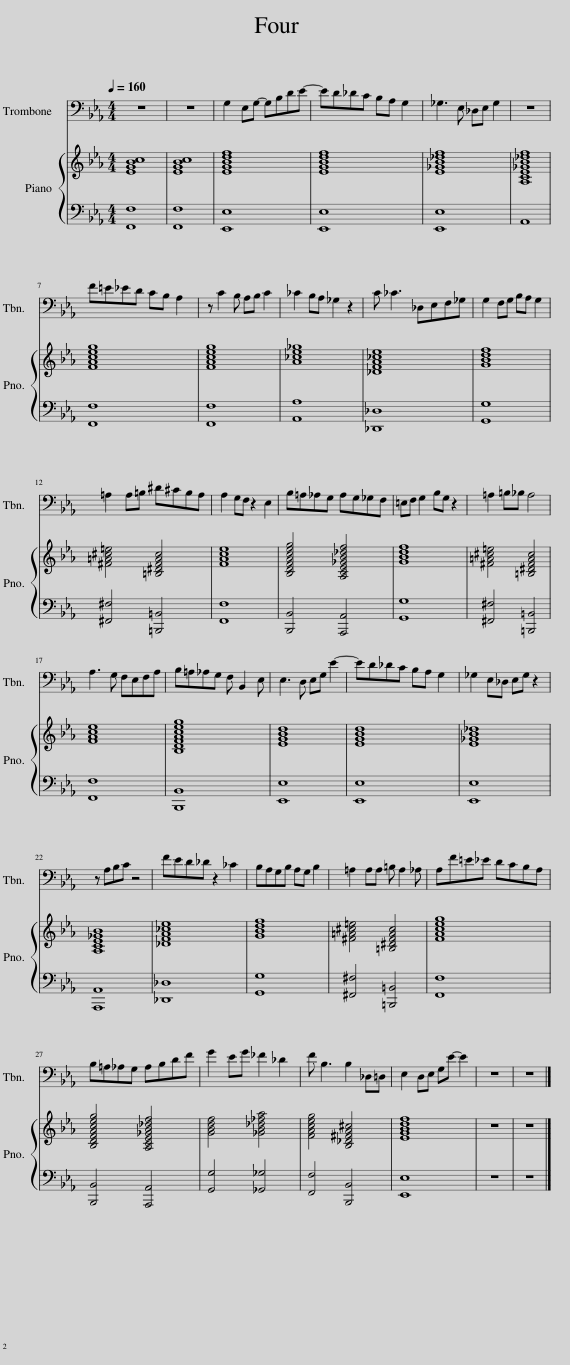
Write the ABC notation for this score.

X:1
%%score 1 { 2 | 3 }
L:1/8
Q:1/4=160
M:4/4
I:linebreak $
K:Eb
V:1 bass
V:2 treble
V:3 bass
V:1
 z8 | z8 | G,2 E,G,- G,B,DE- | ED_DC B,A, G,2 | _G,3 E, _D,E, G,2 | %5
 z8 |$ F=E_ED CB, A,2 | z C2 B, A,B, C2 | _C2 B,A, _G,2 z2 | C _C3 _D,E,F,_G, | %10
 G,2 F,G, B,A, G,2 |$ =A,2 A,=B, ^D^CB,A, | A,2 G,F, z2 E,2 | B,=A,_A,G, A,G,_G,F, | =E,F, G,2 B,G, z2 | %15
 =A,2 =B,_B, A,4 |$ A,3 G, F,E,F,A, | B,=A,_A,G, F, B,,2 E, | E,3 D, E,G, E2- | ED_DC B,A, G,2 | %20
 _G,2 E,_D, E,G, z2 |$ z A,B,C z4 | FED_D z2 _C2 | B,A,G,B, A,G, B,2 | =A,2 A,A, =B, A,2 _A, | %25
 A,F=E_E DCB,A, |$ B,=A,_A,G, A,B,DF | G2 EG _F2 _D2 | F B,3 B,2 _D,=D, | E,2 D,E, G,E- E2 | %30
 z8 | z8 |] %32
V:2
 [EGBc]8 | [EGBc]8 | [EGBdf]8 | [EGBdf]8 | [E_GB_df]8 | %5
 [A,CE_GB_df]8 |$ [FAceg]8 | [FAceg]8 | [A_ce_g]8 | [_DFA_ce]8 | %10
 [GBdf]8 |$ [^F=A^c=e]4 [=B,^DFAc]4 | [FAce]8 | [B,DFAceg]4 [A,CE_GB_df]4 | [GBdf]8 | %15
 [^F=A^c=e]4 [=B,^DFAc]4 |$ [FAce]8 | [B,DFAceg]8 | [EGBd]8 | [EGBd]8 | %20
 [E_GB_d]8 |$ [A,CE_GB]8 | [_DFA_ce]8 | [GBdf]8 | [^F=A^c=e]4 [=B,^DFAc]4 | %25
 [FAceg]8 |$ [B,DFAceg]4 [A,CE_GB_df]4 | [GBdf]4 [_GB_d_fa]4 | [FAceg]4 [B,_D^FA^c]4 | [EGBdf]8 | %30
 z8 | z8 |] %32
V:3
 [F,,F,]8 | [F,,F,]8 | [E,,E,]8 | [E,,E,]8 | [E,,E,]8 | %5
 A,,8 |$ [F,,F,]8 | [F,,F,]8 | [A,,A,]8 | [_D,,_D,]8 | %10
 [G,,G,]8 |$ [^F,,^F,]4 [=B,,,=B,,]4 | [F,,F,]8 | [B,,,B,,]4 [A,,,A,,]4 | [G,,G,]8 | %15
 [^F,,^F,]4 [=B,,,=B,,]4 |$ [F,,F,]8 | [B,,,B,,]8 | [E,,E,]8 | [E,,E,]8 | %20
 [E,,E,]8 |$ [A,,,A,,]8 | [_D,,_D,]8 | [G,,G,]8 | [^F,,^F,]4 [=B,,,=B,,]4 | %25
 [F,,F,]8 |$ [B,,,B,,]4 [A,,,A,,]4 | [G,,G,]4 [_G,,_G,]4 | [F,,F,]4 [B,,,B,,]4 | [E,,E,]8 | %30
 z8 | z8 |] %32
